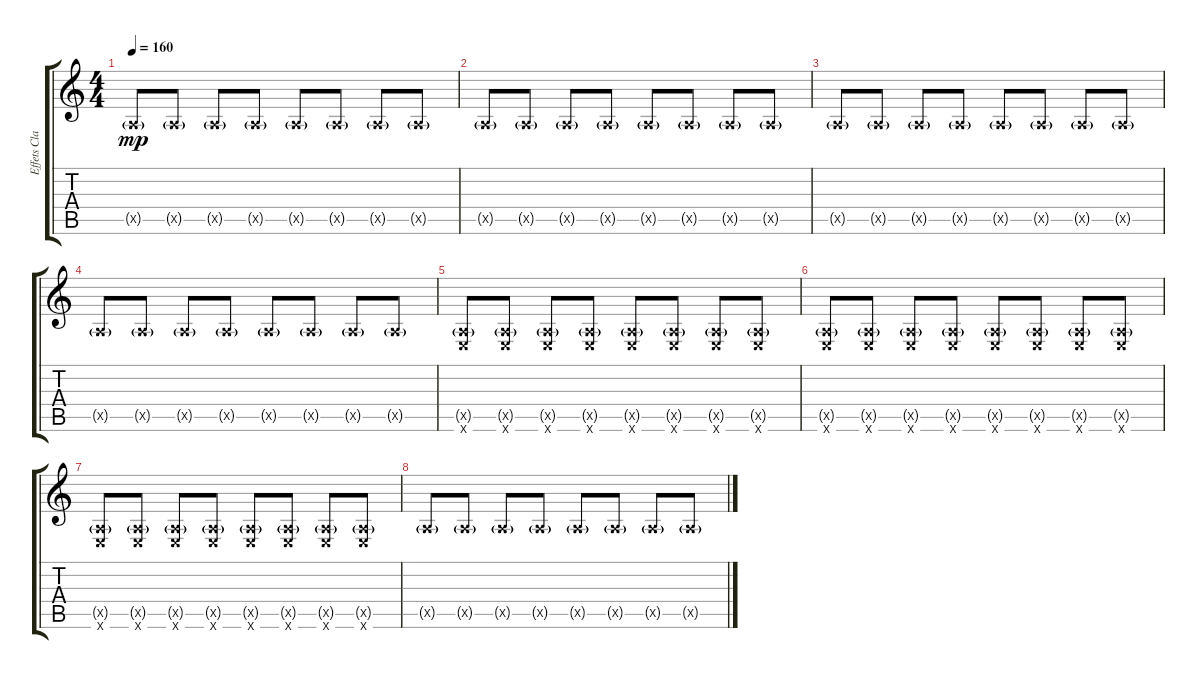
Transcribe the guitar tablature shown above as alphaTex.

\track ("Effets Clavier" "Effets Cla") {instrument synthbass1}
\staff {score tabs}
\tuning (E4 B3 G3 D3 A2 E2) {hide}
\ts (4 4)
\tempo 160
\clef g2
\ks c
0.5{g x}.8{dy mp} 0.5{g x}.8 0.5{g x}.8 0.5{g x}.8 0.5{g x}.8 0.5{g x}.8 0.5{g x}.8 0.5{g x}.8 |
0.5{g x}.8 0.5{g x}.8 0.5{g x}.8 0.5{g x}.8 0.5{g x}.8 0.5{g x}.8 0.5{g x}.8 0.5{g x}.8 |
0.5{g x}.8 0.5{g x}.8 0.5{g x}.8 0.5{g x}.8 0.5{g x}.8 0.5{g x}.8 0.5{g x}.8 0.5{g x}.8 |
0.5{g x}.8 0.5{g x}.8 0.5{g x}.8 0.5{g x}.8 0.5{g x}.8 0.5{g x}.8 0.5{g x}.8 0.5{g x}.8 |
(0.5{g x} 0.6{x}).8 (0.5{g x} 0.6{x}).8 (0.5{g x} 0.6{x}).8 (0.5{g x} 0.6{x}).8 (0.5{g x} 0.6{x}).8 (0.5{g x} 0.6{x}).8 (0.5{g x} 0.6{x}).8 (0.5{g x} 0.6{x}).8 |
(0.5{g x} 0.6{x}).8 (0.5{g x} 0.6{x}).8 (0.5{g x} 0.6{x}).8 (0.5{g x} 0.6{x}).8 (0.5{g x} 0.6{x}).8 (0.5{g x} 0.6{x}).8 (0.5{g x} 0.6{x}).8 (0.5{g x} 0.6{x}).8 |
(0.5{g x} 0.6{x}).8 (0.5{g x} 0.6{x}).8 (0.5{g x} 0.6{x}).8 (0.5{g x} 0.6{x}).8 (0.5{g x} 0.6{x}).8 (0.5{g x} 0.6{x}).8 (0.5{g x} 0.6{x}).8 (0.5{g x} 0.6{x}).8 |
0.5{g x}.8 0.5{g x}.8 0.5{g x}.8 0.5{g x}.8 0.5{g x}.8 0.5{g x}.8 0.5{g x}.8 0.5{g x}.8
